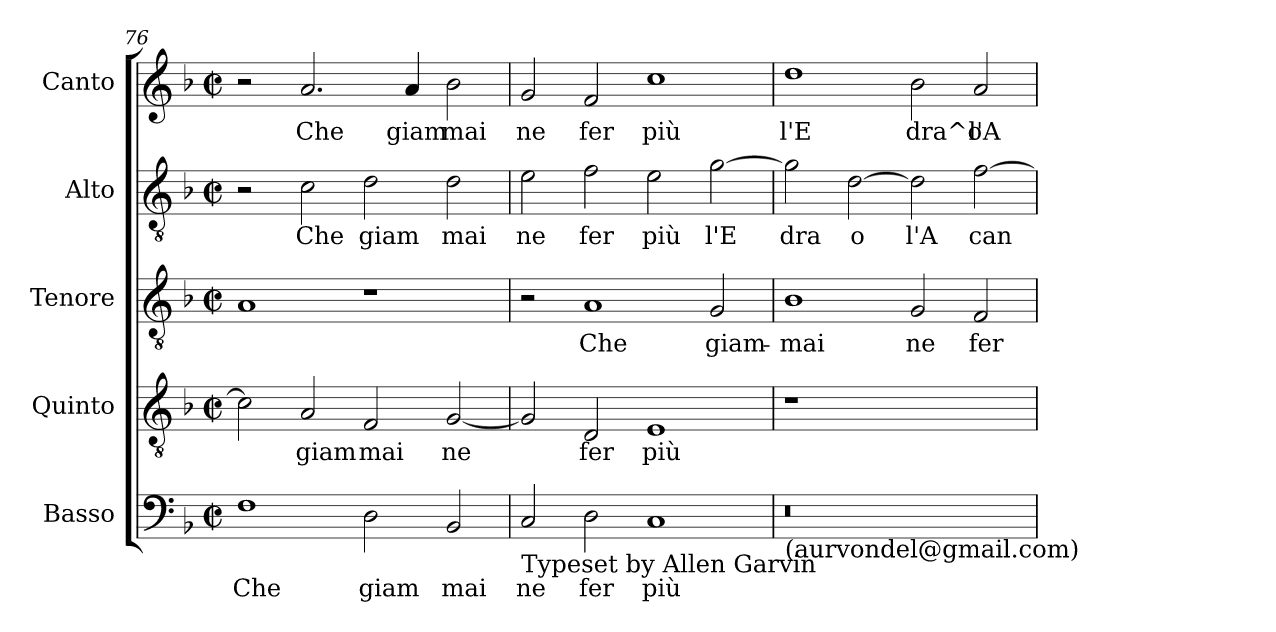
**kern	**text	**kern	**text	**kern	**text	**kern	**text	**kern	**text
*part5	*part5	*part4	*part4	*part3	*part3	*part2	*part2	*part1	*part1
*staff5	*staff5	*staff4	*staff4	*staff3	*staff3	*staff2	*staff2	*staff1	*staff1
*I"Basso	*	*I"Quinto	*	*I"Tenore	*	*I"Alto	*	*I"Canto	*
*clefF4	*	*clefGv2	*	*clefGv2	*	*clefGv2	*	*clefG2	*
*k[b-]	*	*k[b-]	*	*k[b-]	*	*k[b-]	*	*k[b-]	*
*F:	*	*F:	*	*F:	*	*F:	*	*F:	*
*M2/2	*	*M2/2	*	*M2/2	*	*M2/2	*	*M2/2	*
*met(c|)	*	*met(c|)	*	*met(c|)	*	*met(c|)	*	*met(c|)	*
=76	=76	=76	=76	=76	=76	=76	=76	=76	=76
!	!LO:LY:b:cj	!	!LO:LY:b:cj	!	!LO:LY:b:cj	!	!	!	!
1F	Che	2c\]	.	1A	.	2r	.	2r	.
!	!	!	!LO:LY:b:cj	!	!	!	!LO:LY:b:cj	!	!LO:LY:b:cj
.	.	2A/	giam	.	.	2c\	Che	2.a/	Che
!	!LO:LY:b:cj	!	!LO:LY:b:cj	!	!	!	!LO:LY:b:cj	!	!
2D\	giam	2F/	mai	1r	.	2d\	giam	.	.
!	!	!	!	!	!	!	!	!	!LO:LY:b:cj
.	.	.	.	.	.	.	.	4a/	giam
!	!LO:LY:b:cj	!	!LO:LY:b:cj	!	!	!	!LO:LY:b:cj	!	!LO:LY:b:cj
2BB-/	mai	[<2G/	ne	.	.	2d\	mai	2b-\	mai
=77	=77	=77	=77	=77	=77	=77	=77	=77	=77
!LO:TX:b:t=Typeset by Allen Garvin	!	!	!	!	!	!	!	!	!
!	!LO:LY:b:cj	!	!LO:LY:b:cj	!	!	!	!LO:LY:b:cj	!	!LO:LY:b:cj
2C/	ne	2G/]	.	2r	.	2e\	ne	2g/	ne
!	!LO:LY:b:cj	!	!LO:LY:b:cj	!	!LO:LY:b:cj	!	!LO:LY:b:cj	!	!LO:LY:b:cj
2D\	fer	2D/	fer	1A	Che	2f\	fer	2f/	fer
!	!LO:LY:b:cj	!	!LO:LY:b:cj	!	!	!	!LO:LY:b:cj	!	!LO:LY:b:cj
1C	più	1E	più	.	.	2e\	più	1cc	più
!	!	!	!	!	!LO:LY:b:cj	!	!LO:LY:b:cj	!	!
.	.	.	.	2G/	giam-	[>2g\	l'E	.	.
=78	=78	=78	=78	=78	=78	=78	=78	=78	=78
!LO:TX:b:t=(aurvondel@gmail.com)	!	!	!	!	!	!	!	!	!
!	!	!	!	!	!LO:LY:b:cj	!	!LO:LY:b:cj	!	!LO:LY:b:cj
0r	.	1r	.	1B-	-mai	2g\]	dra	1dd	l'E
!	!	!	!	!	!	!	!LO:LY:b:cj	!	!
.	.	.	.	.	.	[<2d\	o	.	.
!	!	!	!	!	!LO:LY:b:cj	!	!LO:LY:b:cj	!	!LO:LY:b:cj
.	.	1ryy	.	2G/	ne	2d\]	l'A	2b-\	dra^o
!	!	!	!	!	!LO:LY:b:cj	!	!LO:LY:b:cj	!	!LO:LY:b:cj
.	.	.	.	2F/	fer	[>2f\	can	2a/	l'A
=	=	=	=	=	=	=	=	=	=
*-	*-	*-	*-	*-	*-	*-	*-	*-	*-
